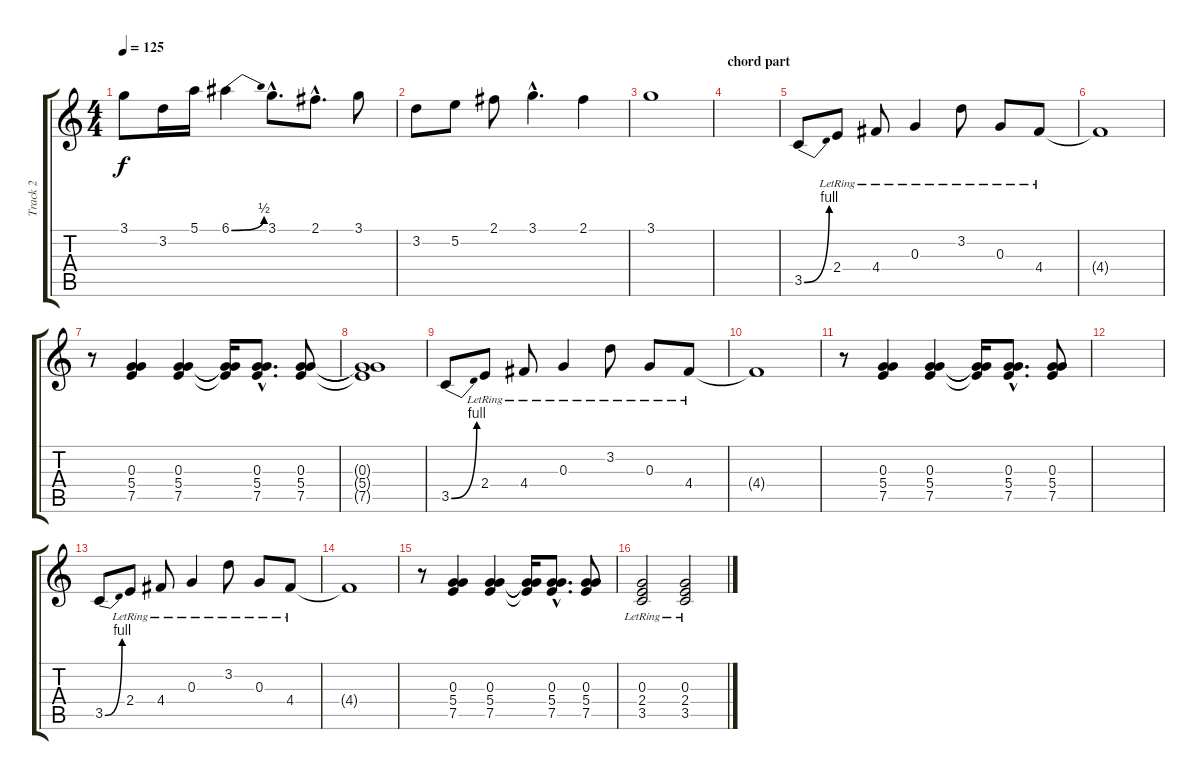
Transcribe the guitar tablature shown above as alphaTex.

\track ("Track 2" "Track 2") {instrument acousticguitarnylon}
\staff {score tabs}
\tuning (E4 B3 G3 D3 A2 E2) {hide}
\ts (4 4)
\tempo 125
\clef g2
\ks c
3.1{t}.8{dy f} 3.2.16 5.1.16 6.1{be (bend 0 0 60 2)}.4 3.1{hac}.8{d} 2.1{hac}.8{d} 3.1.8 |
3.2.8 5.2.8 2.1.8 3.1{hac}.4{d} 2.1.4 |
3.1.1 |
\section ("" "chord part")
|
3.5{be (bend 0 0 60 4)}.8 2.4{lr}.8 4.4{lr}.8 0.3{lr}.4 3.2{lr}.8 0.3{lr}.8 4.4{lr}.8 |
4.4{t}.1 |
r.8 (0.3 5.4 7.5).4 (0.3 5.4 7.5).4 (0.3{t} 5.4{t} 7.5{t}).16 (0.3{hac} 5.4{hac} 7.5{hac}).8{d} (0.3 5.4 7.5).8 |
(0.3{t} 5.4{t} 7.5{t}).1 |
3.5{be (bend 0 0 60 4)}.8 2.4{lr}.8 4.4{lr}.8 0.3{lr}.4 3.2{lr}.8 0.3{lr}.8 4.4{lr}.8 |
4.4{t}.1 |
r.8 (0.3 5.4 7.5).4 (0.3 5.4 7.5).4 (0.3{t} 5.4{t} 7.5{t}).16 (0.3{hac} 5.4{hac} 7.5{hac}).8{d} (0.3 5.4 7.5).8 |
|
3.5{be (bend 0 0 60 4)}.8 2.4{lr}.8 4.4{lr}.8 0.3{lr}.4 3.2{lr}.8 0.3{lr}.8 4.4{lr}.8 |
4.4{t}.1 |
r.8 (0.3 5.4 7.5).4 (0.3 5.4 7.5).4 (0.3{t} 5.4{t} 7.5{t}).16 (0.3{hac} 5.4{hac} 7.5{hac}).8{d} (0.3 5.4 7.5).8 |
(0.3{lr} 2.4{lr} 3.5{lr}).2 (0.3{lr} 2.4{lr} 3.5{lr}).2
